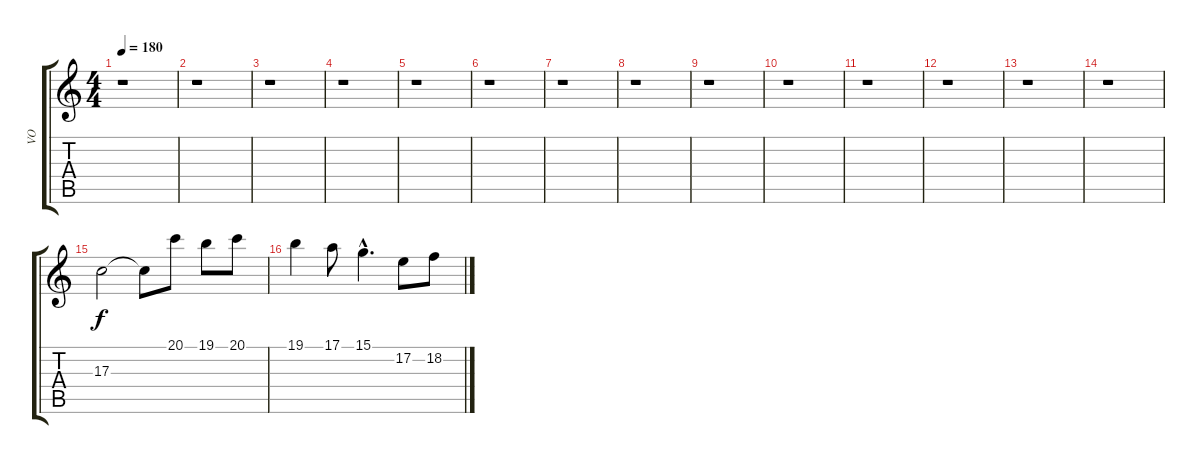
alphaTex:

\track ("VO" "VO") {instrument englishhorn}
\staff {score tabs}
\tuning (E4 B3 G3 D3 A2 E2) {hide}
\ts (4 4)
\tempo 180
\clef g2
\ks c
r.1{dy f} |
r.1 |
r.1 |
r.1 |
r.1 |
r.1 |
r.1 |
r.1 |
r.1 |
r.1 |
r.1 |
r.1 |
r.1 |
r.1 |
17.3.2 17.3{t}.8 20.1.8 19.1.8 20.1.8 |
19.1.4 17.1.8 15.1{hac}.4{d} 17.2.8 18.2.8
